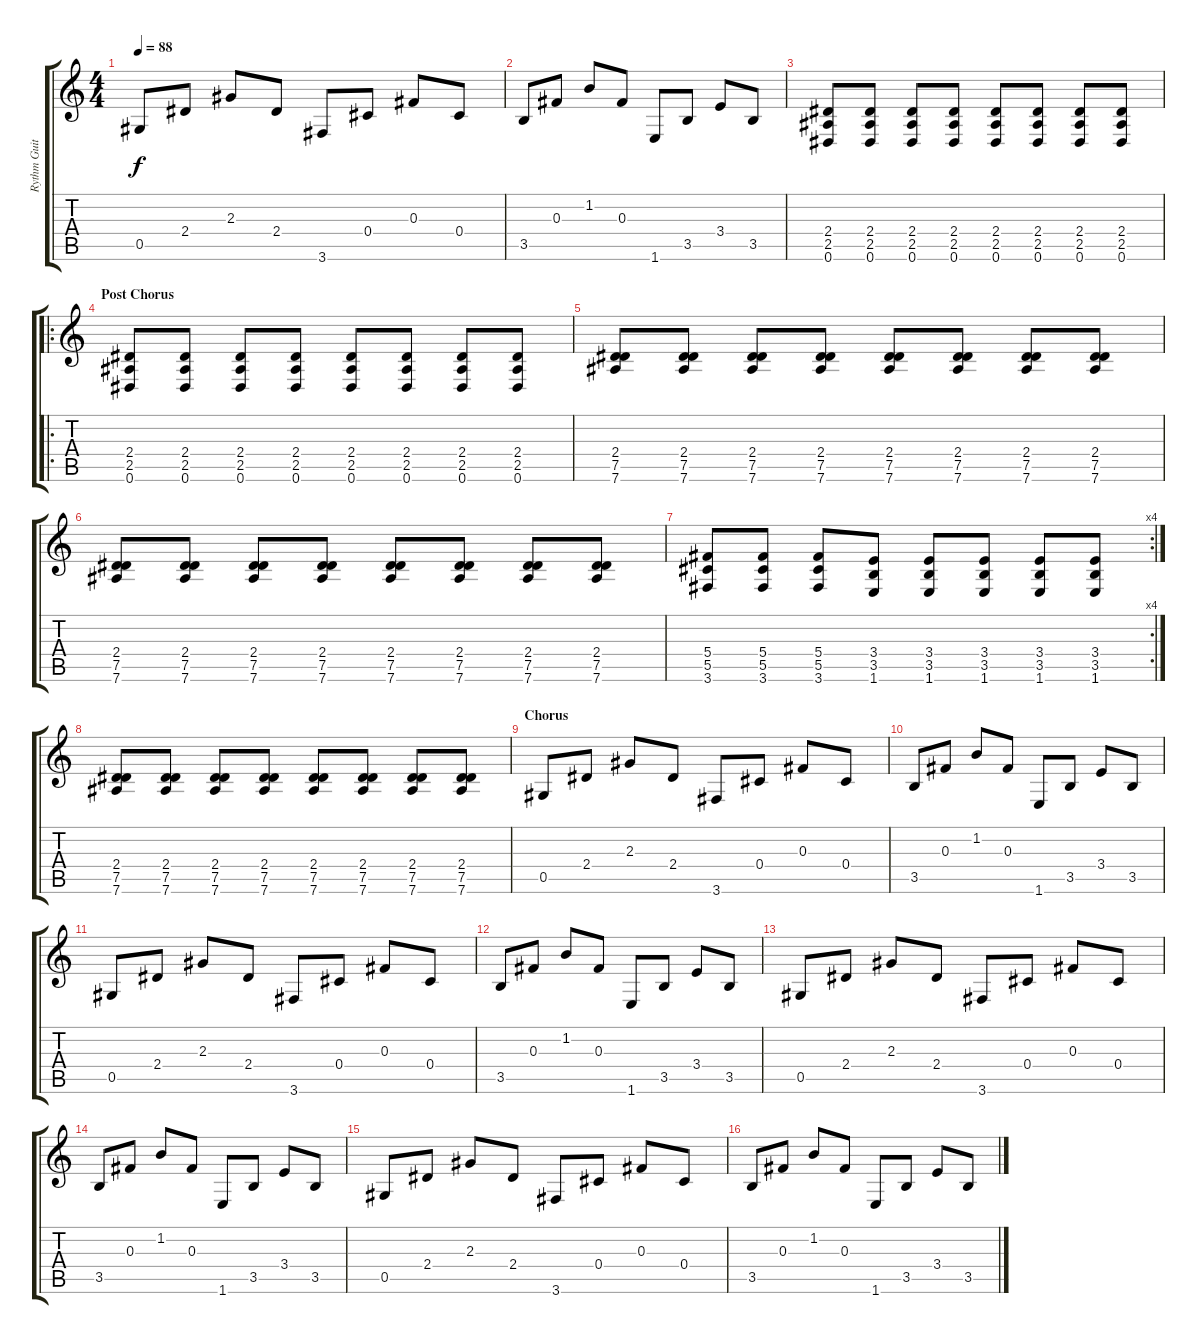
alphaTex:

\track ("Rythm Guitar" "Rythm Guit") {instrument distortionguitar}
\staff {score tabs}
\tuning (Eb4 Bb3 Gb3 Db3 Ab2 Eb2) {hide}
\ts (4 4)
\tempo 88
\clef g2
\ks c
0.5.8{dy f} 2.4.8 2.3.8 2.4.8 3.6.8 0.4.8 0.3.8 0.4.8 |
3.5.8 0.3.8 1.2.8 0.3.8 1.6.8 3.5.8 3.4.8 3.5.8 |
(2.4 2.5 0.6).8 (2.4 2.5 0.6).8 (2.4 2.5 0.6).8 (2.4 2.5 0.6).8 (2.4 2.5 0.6).8 (2.4 2.5 0.6).8 (2.4 2.5 0.6).8 (2.4 2.5 0.6).8 |
\ro
\section ("" "Post Chorus")
(2.4 2.5 0.6).8 (2.4 2.5 0.6).8 (2.4 2.5 0.6).8 (2.4 2.5 0.6).8 (2.4 2.5 0.6).8 (2.4 2.5 0.6).8 (2.4 2.5 0.6).8 (2.4 2.5 0.6).8 |
(2.4 7.5 7.6).8 (2.4 7.5 7.6).8 (2.4 7.5 7.6).8 (2.4 7.5 7.6).8 (2.4 7.5 7.6).8 (2.4 7.5 7.6).8 (2.4 7.5 7.6).8 (2.4 7.5 7.6).8 |
(2.4 7.5 7.6).8 (2.4 7.5 7.6).8 (2.4 7.5 7.6).8 (2.4 7.5 7.6).8 (2.4 7.5 7.6).8 (2.4 7.5 7.6).8 (2.4 7.5 7.6).8 (2.4 7.5 7.6).8 |
\rc 4
(5.4 5.5 3.6).8 (5.4 5.5 3.6).8 (5.4 5.5 3.6).8 (3.4 3.5 1.6).8 (3.4 3.5 1.6).8 (3.4 3.5 1.6).8 (3.4 3.5 1.6).8 (3.4 3.5 1.6).8 |
(2.4 7.5 7.6).8 (2.4 7.5 7.6).8 (2.4 7.5 7.6).8 (2.4 7.5 7.6).8 (2.4 7.5 7.6).8 (2.4 7.5 7.6).8 (2.4 7.5 7.6).8 (2.4 7.5 7.6).8 |
\section ("" "Chorus")
0.5.8 2.4.8 2.3.8 2.4.8 3.6.8 0.4.8 0.3.8 0.4.8 |
3.5.8 0.3.8 1.2.8 0.3.8 1.6.8 3.5.8 3.4.8 3.5.8 |
0.5.8 2.4.8 2.3.8 2.4.8 3.6.8 0.4.8 0.3.8 0.4.8 |
3.5.8 0.3.8 1.2.8 0.3.8 1.6.8 3.5.8 3.4.8 3.5.8 |
0.5.8 2.4.8 2.3.8 2.4.8 3.6.8 0.4.8 0.3.8 0.4.8 |
3.5.8 0.3.8 1.2.8 0.3.8 1.6.8 3.5.8 3.4.8 3.5.8 |
0.5.8 2.4.8 2.3.8 2.4.8 3.6.8 0.4.8 0.3.8 0.4.8 |
3.5.8 0.3.8 1.2.8 0.3.8 1.6.8 3.5.8 3.4.8 3.5.8
